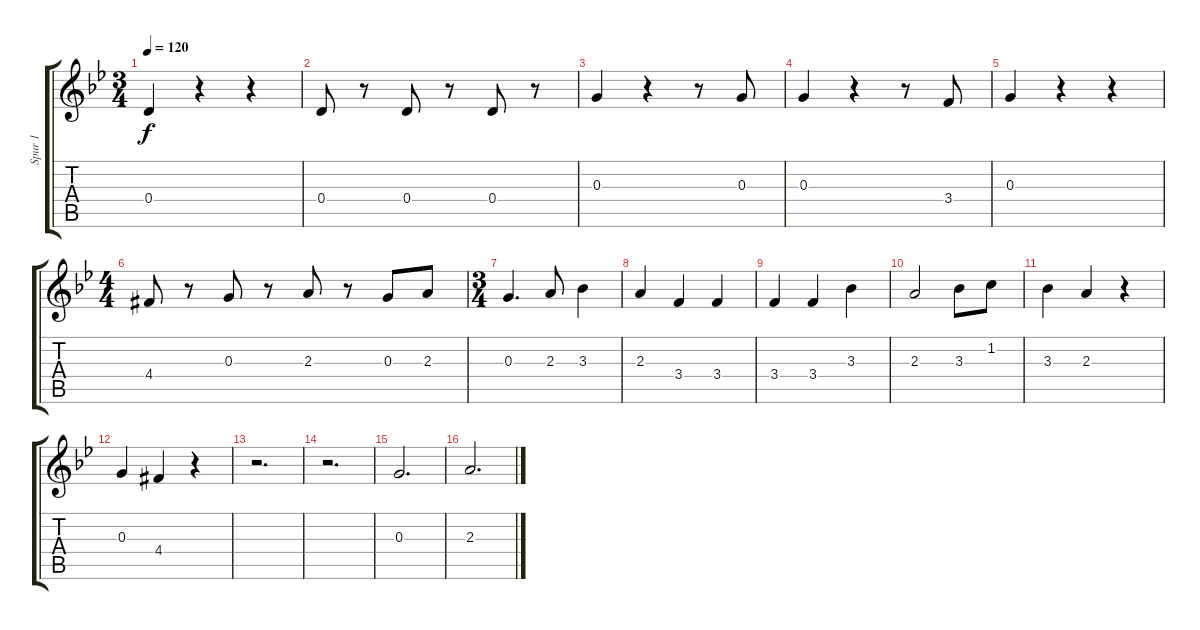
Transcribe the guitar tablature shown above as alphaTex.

\track ("Spur 1" "Spur 1") {instrument acousticguitarsteel}
\staff {score tabs}
\tuning (E4 B3 G3 D3 A2 E2) {hide}
\ts (3 4)
\tempo 120
\clef g2
\ks bb
0.4.4{dy f} r.4 r.4 |
0.4.8 r.8 0.4.8 r.8 0.4.8 r.8 |
0.3.4 r.4 r.8 0.3.8 |
0.3.4 r.4 r.8 3.4.8 |
0.3.4 r.4 r.4 |
\ts (4 4)
4.4{acc #}.8 r.8 0.3.8 r.8 2.3.8 r.8 0.3.8 2.3.8 |
\ts (3 4)
0.3.4{d} 2.3.8 3.3.4 |
2.3.4 3.4.4 3.4.4 |
3.4.4 3.4.4 3.3.4 |
2.3.2 3.3.8 1.2.8 |
3.3.4 2.3.4 r.4 |
0.3.4 4.4{acc #}.4 r.4 |
r.2{d} |
r.2{d} |
0.3.2{d} |
2.3.2{d}
